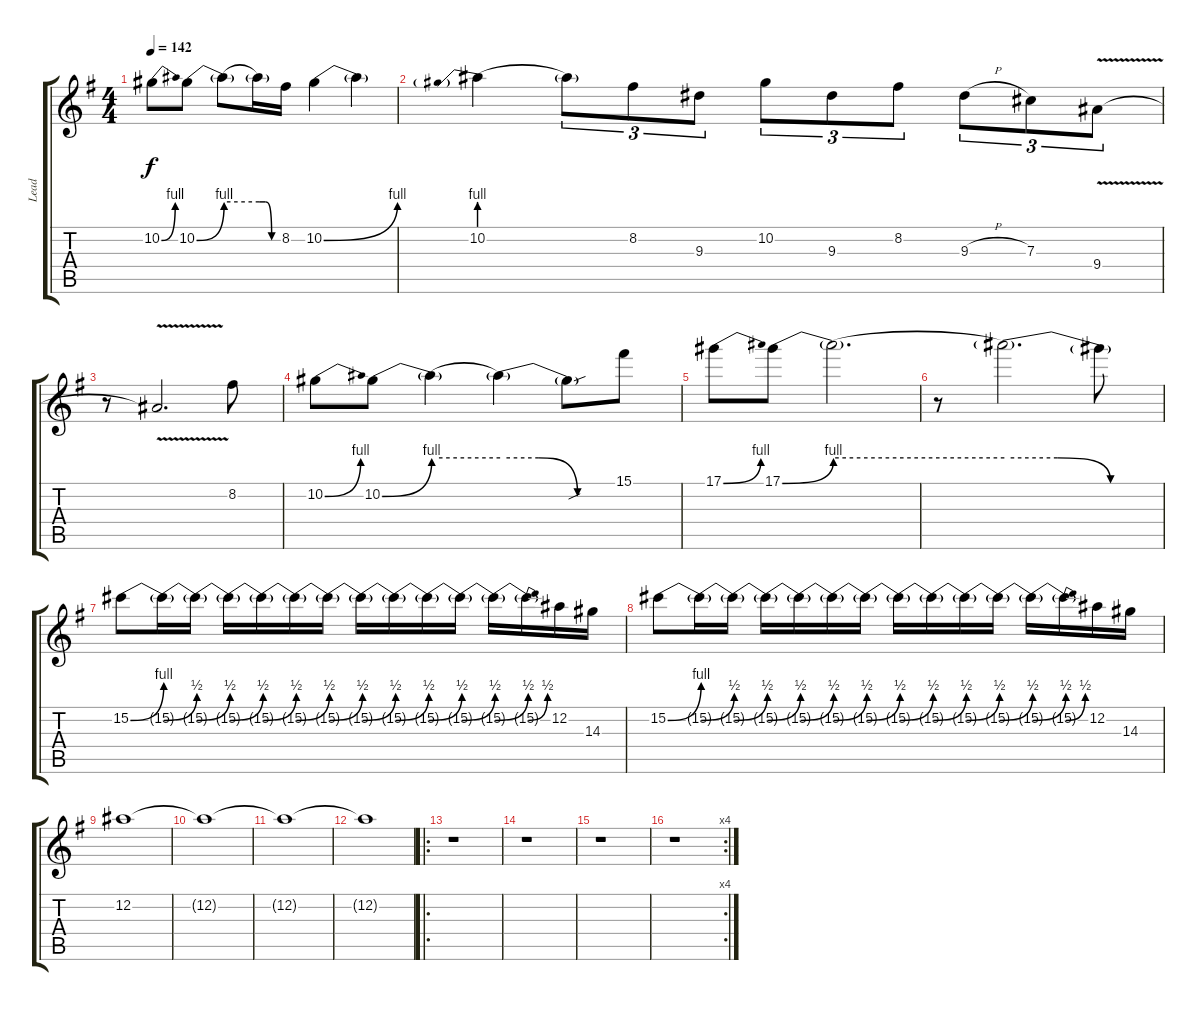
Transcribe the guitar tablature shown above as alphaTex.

\track ("Lead" "Lead") {instrument distortionguitar}
\staff {score tabs}
\tuning (Eb4 Bb3 Gb3 Db3 Ab2 Eb2) {hide}
\ts (4 4)
\tempo 142
\clef g2
\ks g
10.2{be (bend 0 0 60 4)}.8{dy f} 10.2{be (bend 0 0 60 4)}.8 10.2{be (hold 0 4 60 4) t}.8 10.2{be (custom 0 4 20 4 40 0 60 0) t}.16 8.2.16 10.2{be (bend 0 0 60 4)}.4 10.2{t}.4 |
10.2{be (prebend 0 4 60 4)}.4 10.2{t}.8{tu (3 2)} 8.2.8{tu (3 2)} 9.3.8{tu (3 2)} 10.2.8{tu (3 2)} 9.3.8{tu (3 2)} 8.2.8{tu (3 2)} 9.3{h}.8{tu (3 2)} 7.3.8{tu (3 2)} 9.4{v}.8{tu (3 2)} |
r.8 9.4{v t}.2{d} 8.2.8 |
10.2{be (bend 0 0 60 4)}.8 10.2{be (bend 0 0 60 4)}.8 10.2{be (hold 0 4 60 4) t}.4 10.2{be (custom 0 4 20 4 40 0 60 0) t}.4 10.2{sou t}.8 15.1.8 |
17.1{be (bend 0 0 60 4)}.8 17.1{be (bend 0 0 60 4)}.8 17.1{be (hold 0 4 60 4) t}.2{d} |
r.8 17.1{be (custom 0 4 20 4 40 0 60 0) t}.2{d} 17.1{t}.8 |
15.2{be (bend 0 0 60 4)}.8 15.2{be (bend 0 0 60 2) t}.16 15.2{be (bend 0 0 60 2) t}.16 15.2{be (bend 0 0 60 2) t}.16 15.2{be (bend 0 0 60 2) t}.16 15.2{be (bend 0 0 60 2) t}.16 15.2{be (bend 0 0 60 2) t}.16 15.2{be (bend 0 0 60 2) t}.16 15.2{be (bend 0 0 60 2) t}.16 15.2{be (bend 0 0 60 2) t}.16 15.2{be (bend 0 0 60 2) t}.16 15.2{be (bend 0 0 60 2) t}.16 15.2{be (bend 0 0 60 2) t}.16 12.2.16 14.3.16 |
15.2{be (bend 0 0 60 4)}.8 15.2{be (bend 0 0 60 2) t}.16 15.2{be (bend 0 0 60 2) t}.16 15.2{be (bend 0 0 60 2) t}.16 15.2{be (bend 0 0 60 2) t}.16 15.2{be (bend 0 0 60 2) t}.16 15.2{be (bend 0 0 60 2) t}.16 15.2{be (bend 0 0 60 2) t}.16 15.2{be (bend 0 0 60 2) t}.16 15.2{be (bend 0 0 60 2) t}.16 15.2{be (bend 0 0 60 2) t}.16 15.2{be (bend 0 0 60 2) t}.16 15.2{be (bend 0 0 60 2) t}.16 12.2.16 14.3.16 |
12.2.1 |
12.2{t}.1 |
12.2{t}.1 |
12.2{t}.1 |
\ro
r.1 |
r.1 |
r.1 |
\rc 4
r.1
